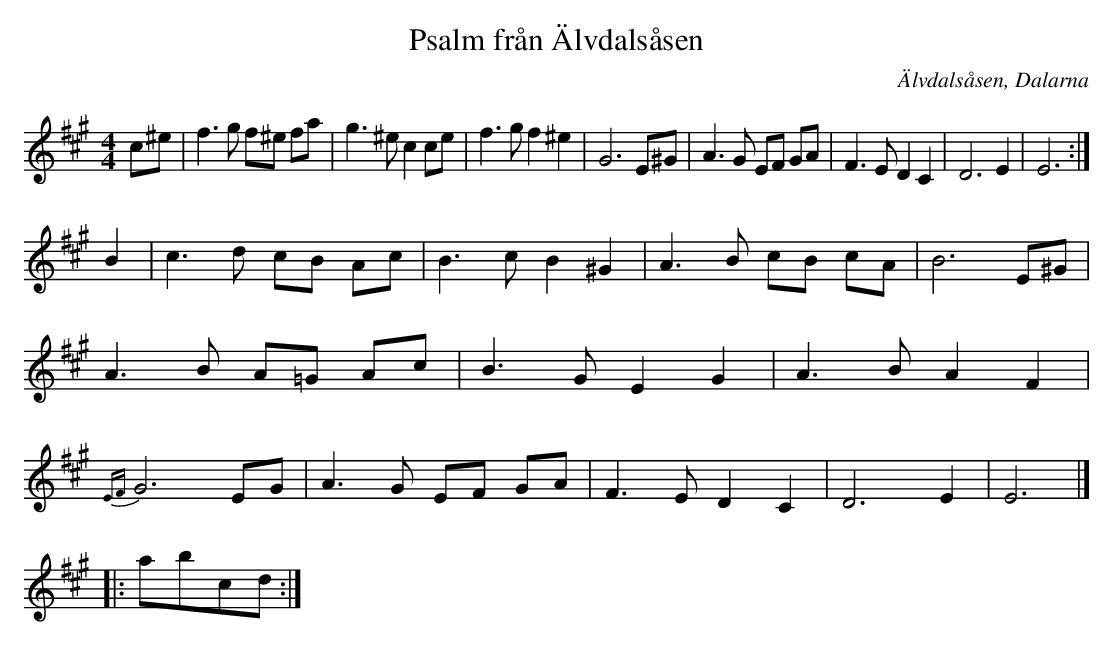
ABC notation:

X:1
T:Psalm från Älvdalsåsen
O:Älvdalsåsen, Dalarna
M:4/4
L:1/8
K:A
c^e | f3g f^e fa | g3 ^e c2ce | f3g f2^e2 | G6E^G | A3G EF GA | F3ED2C2 | D6E2 | E6 :|]
B2 | c3d cB Ac | B3cB2^G2 | A3B cB cA | B6E^G | A3B A=G Ac| B3G E2G2| A3BA2 F2| {EF}G6EG| A3G EF GA | F3ED2C2 | D6E2 | E6 |]
|: abcd :|
